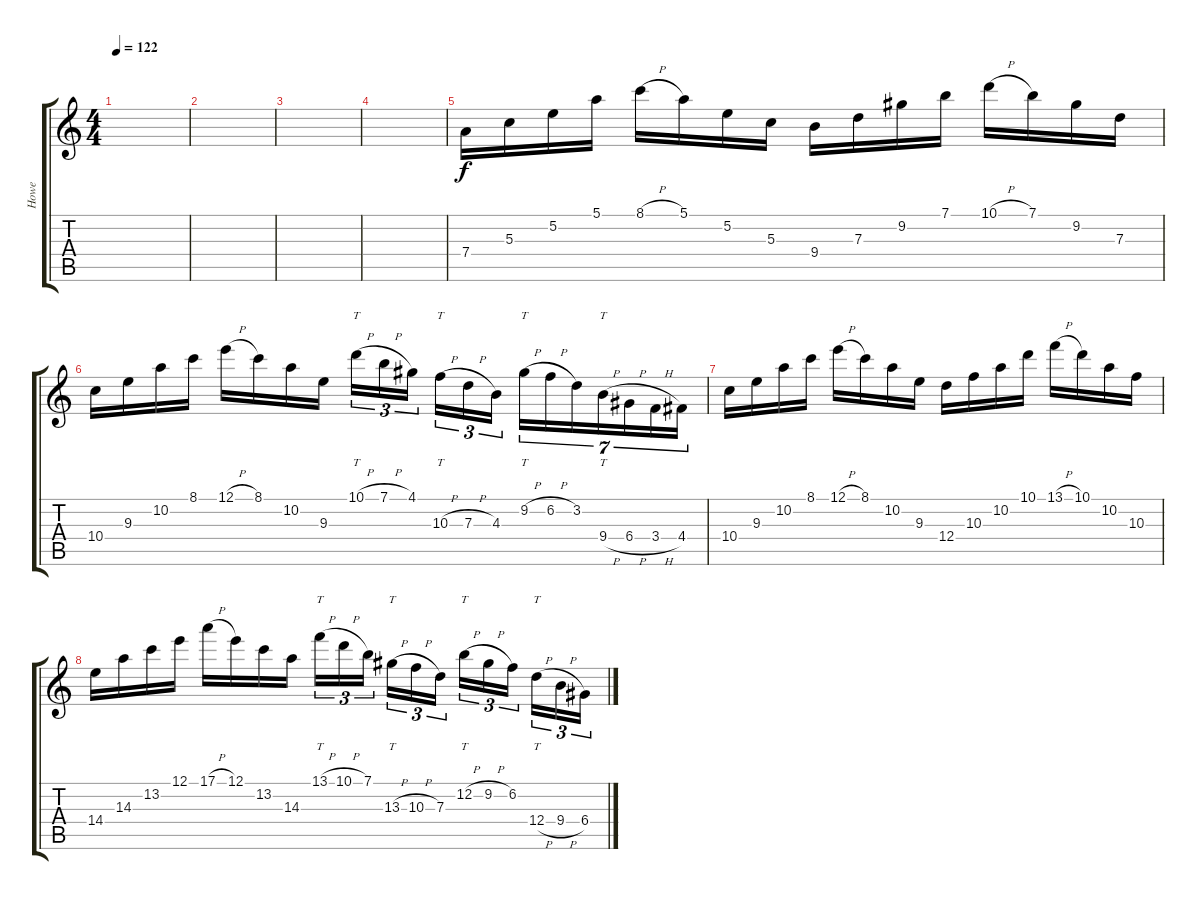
\track ("Howe" "Howe") {instrument overdrivenguitar}
\staff {score tabs}
\tuning (E4 B3 G3 D3 A2 E2) {hide}
\ts (4 4)
\section ("" "")
\tempo 122
\clef g2
\ks c
|
|
|
|
7.4.16{dy f} 5.3.16 5.2.16 5.1.16 8.1{h}.16 5.1.16 5.2.16 5.3.16 9.4.16 7.3.16 9.2.16 7.1.16 10.1{h}.16 7.1.16 9.2.16 7.3.16 |
10.4.16 9.3.16 10.2.16 8.1.16 12.1{h}.16 8.1.16 10.2.16 9.3.16 10.1{h}.16{tt tu (3 2)} 7.1{h}.16{tu (3 2)} 4.1.16{tu (3 2) beam splitsecondary} 10.3{h}.16{tt tu (3 2)} 7.3{h}.16{tu (3 2)} 4.3.16{tu (3 2)} 9.2{h}.16{tt tu (7 4)} 6.2{h}.16{tu (7 4)} 3.2.16{tu (7 4)} 9.4{h}.16{tt tu (7 4)} 6.4{h}.16{tu (7 4)} 3.4{h}.16{tu (7 4)} 4.4.16{tu (7 4)} |
10.4.16 9.3.16 10.2.16 8.1.16 12.1{h}.16 8.1.16 10.2.16 9.3.16 12.4.16 10.3.16 10.2.16 10.1.16 13.1{h}.16 10.1.16 10.2.16 10.3.16 |
14.4.16 14.3.16 13.2.16 12.1.16 17.1{h}.16 12.1.16 13.2.16 14.3.16 13.1{h}.16{tt tu (3 2)} 10.1{h}.16{tu (3 2)} 7.1.16{tu (3 2) beam splitsecondary} 13.3{h}.16{tt tu (3 2)} 10.3{h}.16{tu (3 2)} 7.3.16{tu (3 2)} 12.2{h}.16{tt tu (3 2)} 9.2{h}.16{tu (3 2)} 6.2.16{tu (3 2) beam splitsecondary} 12.4{h}.16{tt tu (3 2)} 9.4{h}.16{tu (3 2)} 6.4.16{tu (3 2)}
